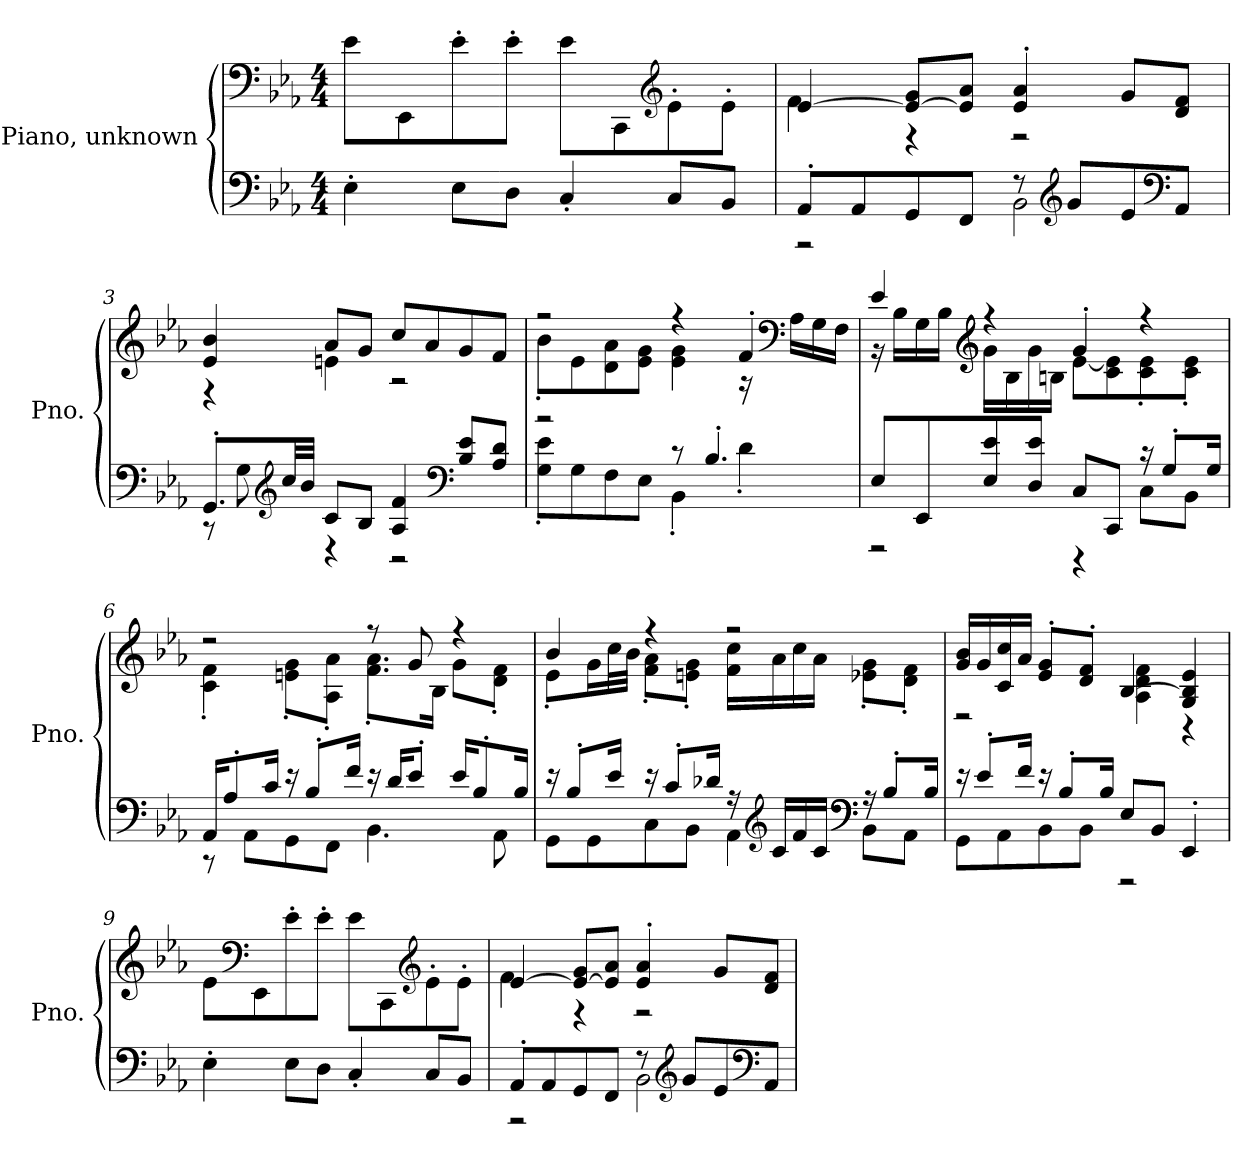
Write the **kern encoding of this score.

**kern	**kern
*part1	*part1
*staff2	*staff1
*I"Piano, unknown	*
*I'Pno.	*
*clefF4	*clefF4
*k[b-e-a-]	*k[b-e-a-]
*M4/4	*M4/4
*MM120	*MM120
=1	=1
4E-'\	8e-\L
.	8EE-\
8E-\L	8e-'\
8D\J	8e-'\J
4C'/	8e-\L
.	8CC\
*	*clefG2
8C/L	8e-'\
8BB-/J	8e-'\J
=2	=2
*^	*^
8AA-'/L	2r	[4e-/	4f\
8AA-/	.	.	.
8GG/	.	8e-/_ 8g/L	4r
8FF/J	.	8e-/] 8a-/J	.
8r	2BB-\	4e-/' 4a-/'	2r
*clefG2	*	*	*
8g/L	.	.	.
8e-/	.	8g/L	.
*clefF4	*	*	*
8AA-/J	.	8d/ 8f/J	.
=3	=3	=3	=3
8.GG'/L	8r	4e-/ 4b-/	4r
.	8G\	.	.
*clefG2	*	*	*
32cc/LL	.	.	.
32b-/JJJ	.	.	.
8c/L	4r	8a-/L	4en\
8B-/J	.	8g/J	.
4A-/ 4f/	2r	8cc/L	2r
.	.	8a-/	.
*clefF4	*	*	*
8B-/ 8e-/L	.	8g/	.
8A-/ 8d/J	.	8f/J	.
!!LO:LB:g=z	!!
=4	=4	=4	=4
2r	8G\' 8e-\'L	2r	8b-'\L
.	8G\	.	8e-\
.	8F\	.	8d\ 8a-\
.	8E-\J	.	8e-\ 8g\J
8r	4BB-'\	4r	4e-\ 4g\
4.B-'/	.	.	.
.	4d'\	4f'/	16r
*	*	*clefF4	*
.	.	.	16A-\LL
.	.	.	16G\
.	.	.	16F\JJ
=5	=5	=5	=5
8E-/L	2r	4e-/	16r
.	.	.	16B-\LL
8EE-/	.	.	16G\
.	.	.	16B-\JJ
*	*	*clefG2	*
8E-/ 8e-/	.	4r	16g\LL
.	.	.	16B-\
8D/ 8e-/J	.	.	16g\
.	.	.	16Bn\JJ
8C/L	4r	4g'/	[8e-\L
8CC/J	.	.	8c\ 8e-\]
16r	8C\L	4r	8c\' 8e-\'
8G'/L	.	.	.
.	8BB-\J	.	8c\' 8e-\'J
16G/Jk	.	.	.
!!LO:LB:g=z	!!
=6	=6	=6	=6
16AA-/KL	8r	2r	4c\' 4f\'
8A-'/	.	.	.
.	8AA-\L	.	.
16c/Jk	.	.	.
16r	8GG\	.	8en\' 8g\'L
8B-'/L	.	.	.
.	8FF\J	.	8A-\' 8a-\'J
16f/Jk	.	.	.
16r	4.BB-\	8r	8.f\' 8.a-\'L
16d/KL	.	.	.
8e-'/J	.	8g/	.
.	.	.	16B-\Jk
16e-/KL	.	4r	8g\L
8B-'/	.	.	.
.	8AA-\	.	8d\' 8f\'J
16B-/Jk	.	.	.
=7	=7	=7	=7
16r	8GG\L	4b-/	8e-'\L
8B-'/L	.	.	.
.	8GG\	.	16g\L
16e-/Jk	.	.	32cc\L
.	.	.	32b-\JJJ
16r	8C\	4r	8f\' 8a-\'L
8c'/L	.	.	.
.	8BB-\J	.	8en\' 8g\'J
16d-X/Jk	.	.	.
16r	4AA-\	2r	16f\ 16cc\LL
*clefG2	*	*	*
16c/LL	.	.	16a-\
16f/	.	.	16cc\
16c/JJ	.	.	16a-\JJ
*clefF4	*	*	*
16r	8BB-\L	.	8e-X\' 8g\'L
8B-'/L	.	.	.
.	8AA-\J	.	8d\' 8f\'J
16B-/Jk	.	.	.
!!LO:LB:g=z	!!
=8	=8	=8	=8
16r	8GG\L	16g/ 16b-/LL	2r
8e-'/L	.	16g/	.
.	8AA-\	16c/ 16cc/	.
16f/Jk	.	16a-/JJ	.
16r	8BB-\	8e-/' 8g/'L	.
8B-'/L	.	.	.
.	8BB-\J	8d/' 8f/'J	.
16B-/Jk	.	.	.
8E-/L	2r	[4B-/	4A-\ 4d\ 4f\
8BB-/J	.	.	.
4EE-'/	.	4G/ 4B-/] 4e-/	4r
*v	*v	*	*
*	*v	*v
=9	=9
4E-'\	8e-\L
*	*clefF4
.	8EE-\
8E-\L	8e-'\
8D\J	8e-'\J
4C'/	8e-\L
.	8CC\
*	*clefG2
8C/L	8e-'\
8BB-/J	8e-'\J
=10	=10
*^	*^
8AA-'/L	2r	[4e-/	4f\
8AA-/	.	.	.
8GG/	.	8e-/_ 8g/L	4r
8FF/J	.	8e-/] 8a-/J	.
8r	2BB-\	4e-/' 4a-/'	2r
*clefG2	*	*	*
8g/L	.	.	.
8e-/	.	8g/L	.
*clefF4	*	*	*
8AA-/J	.	8d/ 8f/J	.
*v	*v	*	*
*	*v	*v
=	=
*-	*-
